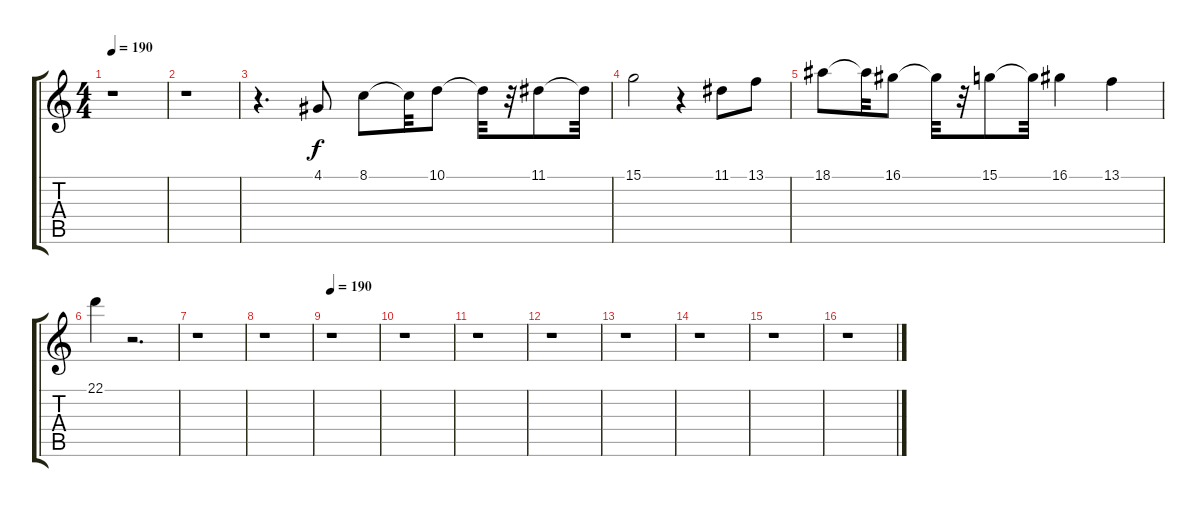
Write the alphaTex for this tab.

\track "" {instrument harmonica}
\staff {score tabs}
\tuning (E4 B3 G3 D3 A2 E2) {hide}
\ts (4 4)
\tempo 190
\clef g2
\ks c
r.1{dy f} |
r.1 |
r.4{d} 4.1.8 8.1.8 8.1{t}.32 10.1.8 10.1{t}.32 r.32 11.1.8 11.1{t}.32 |
15.1.2 r.4 11.1.8 13.1.8 |
18.1.8 18.1{t}.32 16.1.8 16.1{t}.32 r.32 15.1.8 15.1{t}.32 16.1.4 13.1.4 |
22.1.4 r.2{d} |
r.1 |
r.1 |
\tempo 190
r.1 |
r.1 |
r.1 |
r.1 |
r.1 |
r.1 |
r.1 |
r.1
